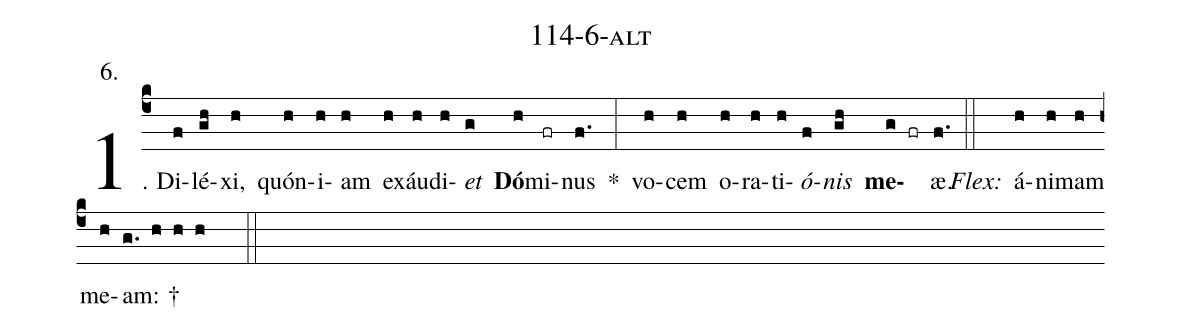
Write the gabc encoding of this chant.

name: 114-6-alt;
annotation: 6.;
%%
(c4)1. Di(f)lé(gh)xi,(h) quón(h)i(h)am(h) ex(h)áu(h)di(h)<i>et</i>(g) <b>Dó</b>(h)mi(fr)nus(f.) *(:) vo(h)cem(h) o(h)ra(h)ti(h)<i>ó</i>(f)<i>nis</i>(gh) <b>me</b>(g fr)æ.(f.) (::)
<i>Flex:</i>()  á(h)ni(h)mam(h) me(h)am: †(g. h h h  ::)
